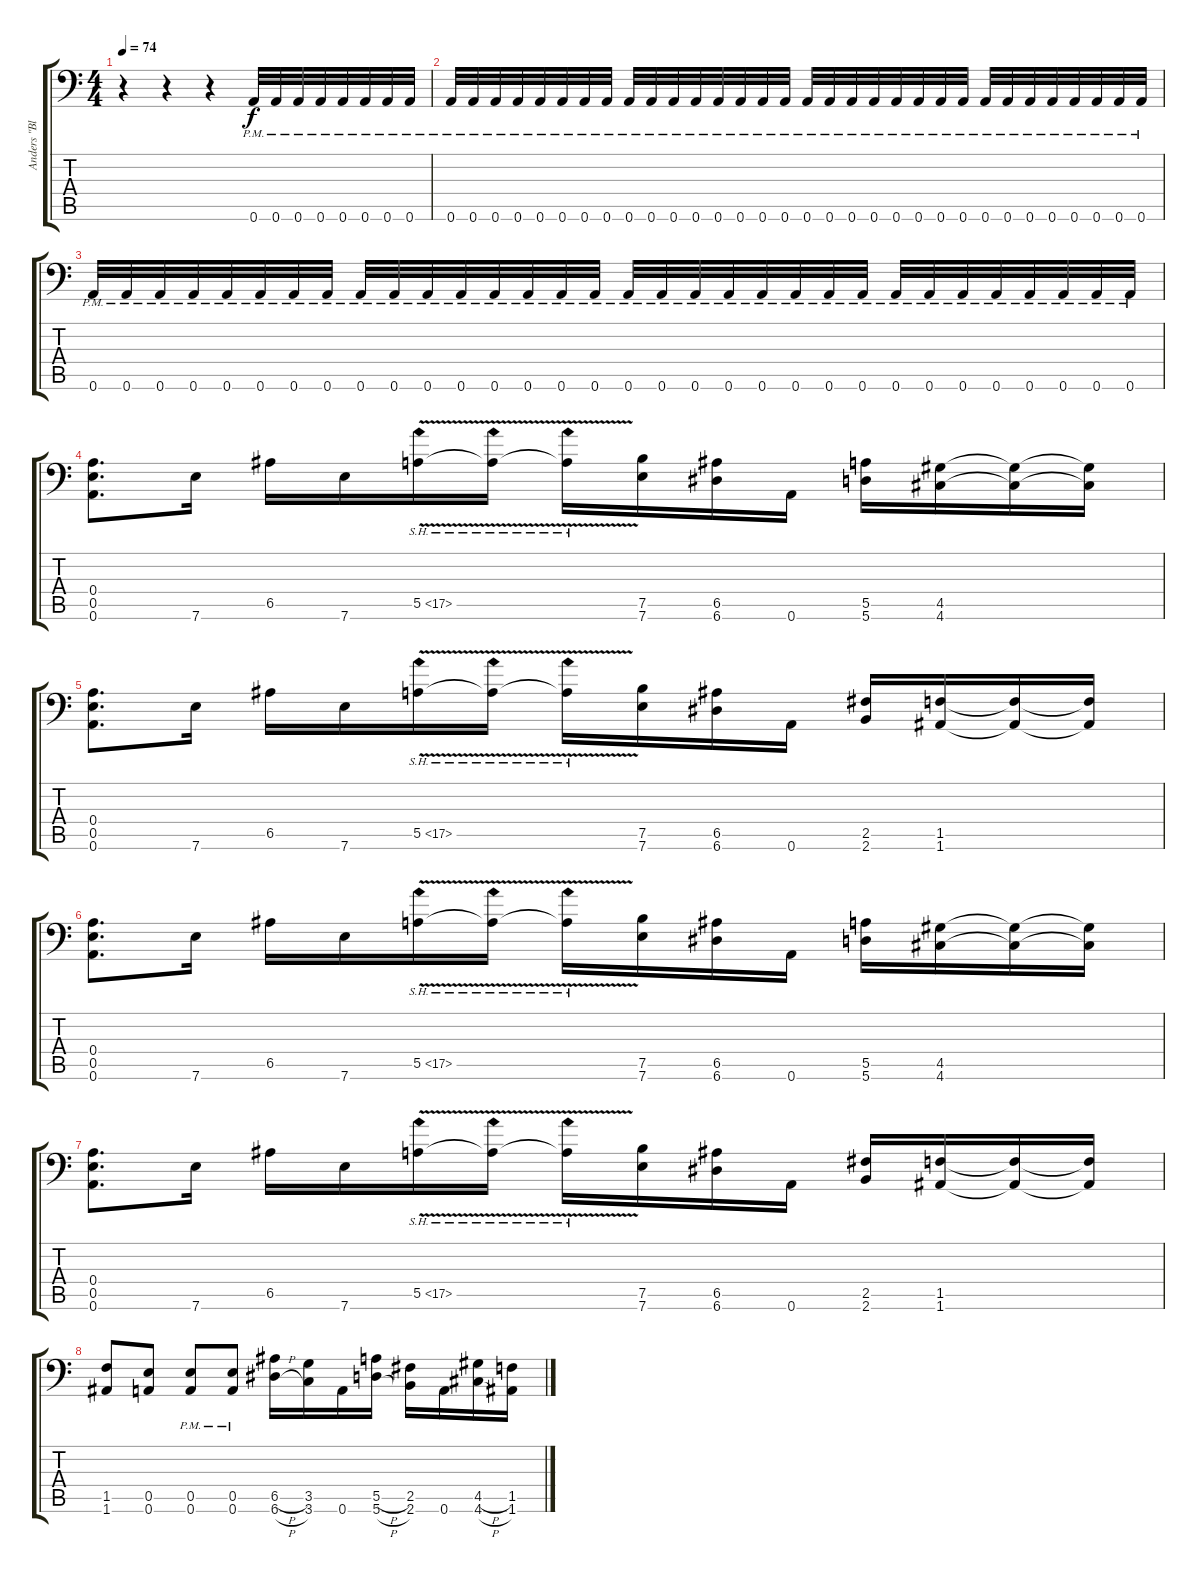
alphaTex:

\track ("Anders \"Blakkheim\" Nyström - Guitar" "Anders \"Bl") {instrument distortionguitar}
\staff {score tabs}
\tuning (B3 Gb3 D3 A2 E2 A1) {hide}
\ts (4 4)
\tempo 74
\clef f4
\ks c
r.4{dy f} r.4 r.4{volume 0} 0.6{pm}.32{volume 4} 0.6{pm}.32 0.6{pm}.32 0.6{pm}.32 0.6{pm}.32 0.6{pm}.32 0.6{pm}.32 0.6{pm}.32 |
0.6{pm}.32 0.6{pm}.32 0.6{pm}.32 0.6{pm}.32 0.6{pm}.32 0.6{pm}.32 0.6{pm}.32 0.6{pm}.32 0.6{pm}.32 0.6{pm}.32 0.6{pm}.32 0.6{pm}.32 0.6{pm}.32 0.6{pm}.32 0.6{pm}.32 0.6{pm}.32 0.6{pm}.32 0.6{pm}.32 0.6{pm}.32 0.6{pm}.32 0.6{pm}.32 0.6{pm}.32 0.6{pm}.32 0.6{pm}.32 0.6{pm}.32 0.6{pm}.32 0.6{pm}.32 0.6{pm}.32 0.6{pm}.32 0.6{pm}.32 0.6{pm}.32 0.6{pm}.32 |
0.6{pm}.32 0.6{pm}.32 0.6{pm}.32 0.6{pm}.32 0.6{pm}.32 0.6{pm}.32 0.6{pm}.32 0.6{pm}.32 0.6{pm}.32 0.6{pm}.32 0.6{pm}.32 0.6{pm}.32 0.6{pm}.32 0.6{pm}.32 0.6{pm}.32 0.6{pm}.32 0.6{pm}.32 0.6{pm}.32 0.6{pm}.32 0.6{pm}.32 0.6{pm}.32 0.6{pm}.32 0.6{pm}.32 0.6{pm}.32 0.6{pm}.32 0.6{pm}.32 0.6{pm}.32 0.6{pm}.32 0.6{pm}.32 0.6{pm}.32 0.6{pm}.32 0.6{pm}.32 |
(0.4 0.5 0.6).8{d volume 6} 7.6.16 6.5.16 7.6.16 5.5{sh 12 v}.16 5.5{sh 12 v t}.16 5.5{sh 12 v t}.16 (7.5 7.6).16 (6.5 6.6).16 0.6.16 (5.5 5.6).16 (4.5 4.6).16 (4.5{t} 4.6{t}).16 (4.5{t} 4.6{t}).16 |
(0.4 0.5 0.6).8{d} 7.6.16 6.5.16 7.6.16 5.5{sh 12 v}.16 5.5{sh 12 v t}.16 5.5{sh 12 v t}.16 (7.5 7.6).16 (6.5 6.6).16 0.6.16 (2.5 2.6).16 (1.5 1.6).16 (1.5{t} 1.6{t}).16 (1.5{t} 1.6{t}).16 |
(0.4 0.5 0.6).8{d} 7.6.16 6.5.16 7.6.16 5.5{sh 12 v}.16 5.5{sh 12 v t}.16 5.5{sh 12 v t}.16 (7.5 7.6).16 (6.5 6.6).16 0.6.16 (5.5 5.6).16 (4.5 4.6).16 (4.5{t} 4.6{t}).16 (4.5{t} 4.6{t}).16 |
(0.4 0.5 0.6).8{d} 7.6.16 6.5.16 7.6.16 5.5{sh 12 v}.16 5.5{sh 12 v t}.16 5.5{sh 12 v t}.16 (7.5 7.6).16 (6.5 6.6).16 0.6.16 (2.5 2.6).16 (1.5 1.6).16 (1.5{t} 1.6{t}).16 (1.5{t} 1.6{t}).16 |
(1.5 1.6).8 (0.5 0.6).8 (0.5{pm} 0.6{pm}).8 (0.5{pm} 0.6{pm}).8 (6.5{h} 6.6{h}).16 (3.5 3.6).16 0.6.16 (5.5{h} 5.6{h}).16 (2.5 2.6).16 0.6.16 (4.5{h} 4.6{h}).16 (1.5 1.6).16
